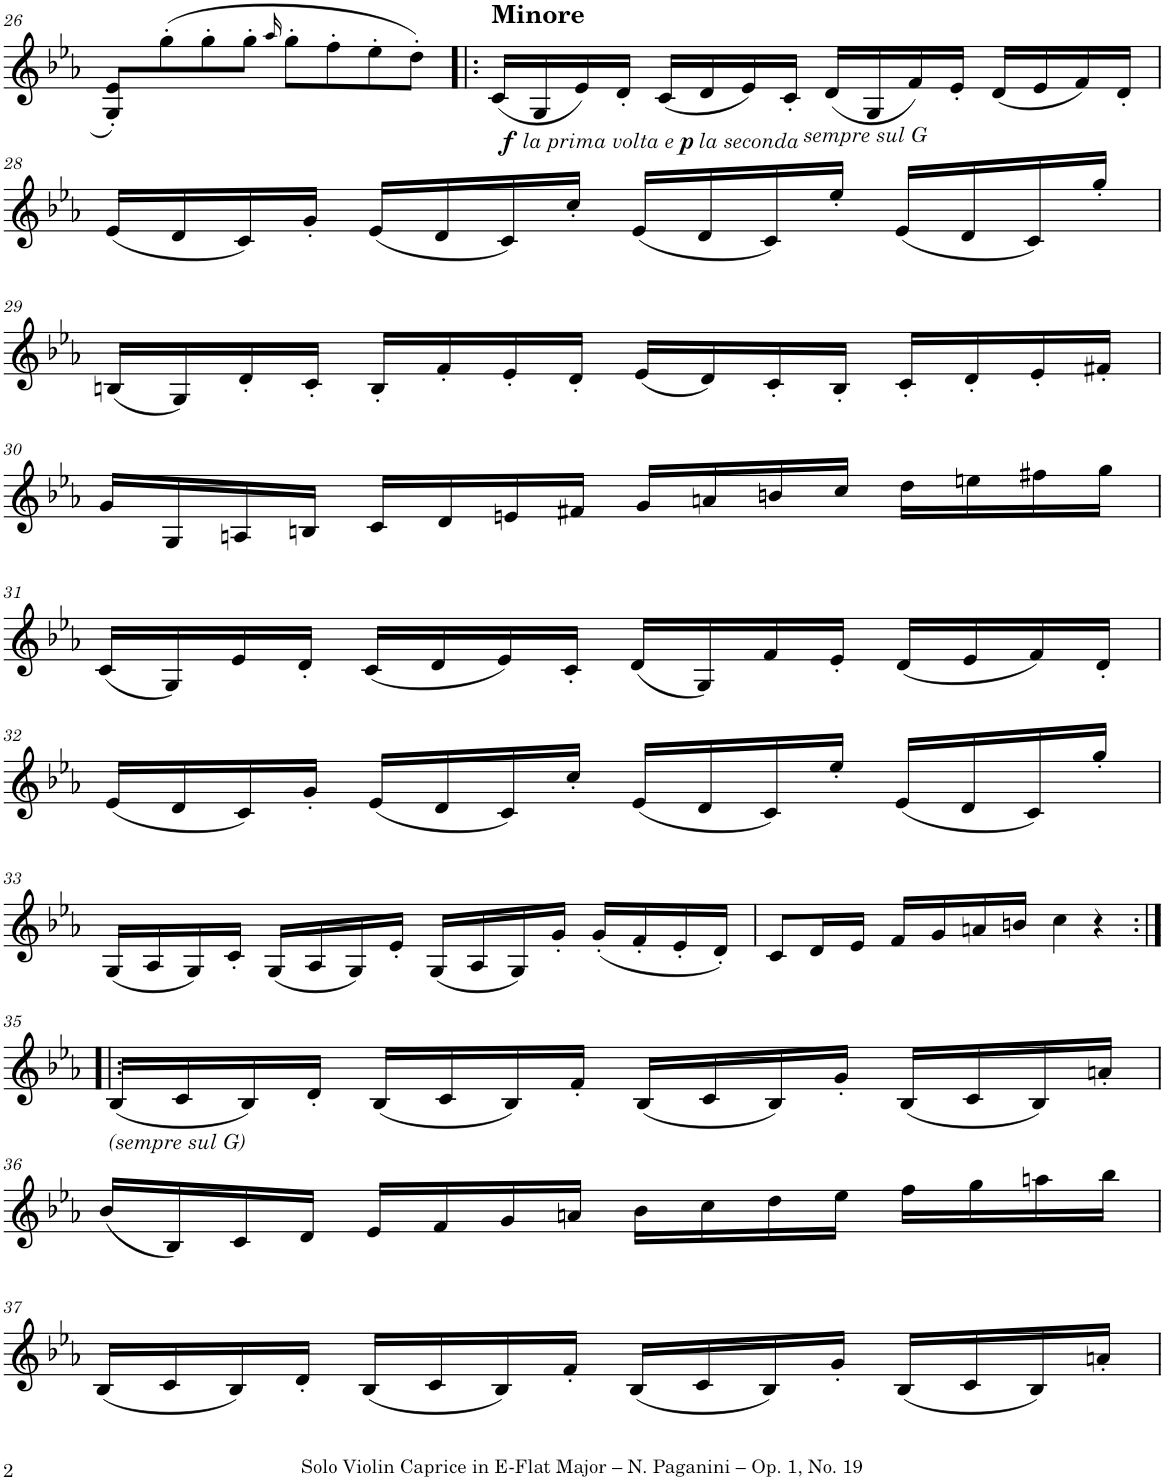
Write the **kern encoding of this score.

**kern	**dynam
*part1	*part1
*staff1	*staff1
*I"Violin	*
*I'Vln.	*
!!LO:PB:g=z
*clefG2	*
*k[b-e-a-]	*
*M4/4	*
*met(c)	*
=26	=26
8G/' 8e-/'L	.
(8gg'\	.
8gg'\	.
8gg'\J	.
16qaa-/	.
8gg'\L	.
8ff'\	.
8ee-'\	.
8dd'\J)	.
=27!|:	=27!|:
!LO:TX:a:B:t=Minore	!
!LO:TX:b:i:t=sempre sul G	!
!	!LO:DY:b
!	!LO:DY:n=1:b
!	!LO:DY:n=2:b
!	!LO:DY:n=3:b
(16c/LL	f other-dynamics p other-dynamics
16G/	.
16e-/)	.
16d'/JJ	.
(16c/LL	.
16d/	.
16e-/)	.
16c'/JJ	.
(16d/LL	.
16G/	.
16f/)	.
16e-'/JJ	.
(16d/LL	.
16e-/	.
16f/)	.
16d'/JJ	.
!!LO:LB:g=z
=28	=28
(16e-/LL	.
16d/	.
16c/)	.
16g'/JJ	.
(16e-/LL	.
16d/	.
16c/)	.
16cc'/JJ	.
(16e-/LL	.
16d/	.
16c/)	.
16ee-'/JJ	.
(16e-/LL	.
16d/	.
16c/)	.
16gg'/JJ	.
!!LO:LB:g=z
=29	=29
(16Bn/LL	.
16G/)	.
16d'/	.
16c'/JJ	.
16B'/LL	.
16f'/	.
16e-'/	.
16d'/JJ	.
(16e-/LL	.
16d/)	.
16c'/	.
16B'/JJ	.
16c'/LL	.
16d'/	.
16e-'/	.
16f#X'/JJ	.
!!LO:LB:g=z
=30	=30
16g/LL	.
16G/	.
16An/	.
16Bn/JJ	.
16c/LL	.
16d/	.
16en/	.
16f#X/JJ	.
16g/LL	.
16an/	.
16bn/	.
16cc/JJ	.
16dd\LL	.
16een\	.
16ff#X\	.
16gg\JJ	.
!!LO:LB:g=z
=31	=31
(16c/LL	.
16G/)	.
16e-/	.
16d'/JJ	.
(16c/LL	.
16d/	.
16e-/)	.
16c'/JJ	.
(16d/LL	.
16G/)	.
16f/	.
16e-'/JJ	.
(16d/LL	.
16e-/	.
16f/)	.
16d'/JJ	.
!!LO:LB:g=z
=32	=32
(16e-/LL	.
16d/	.
16c/)	.
16g'/JJ	.
(16e-/LL	.
16d/	.
16c/)	.
16cc'/JJ	.
(16e-/LL	.
16d/	.
16c/)	.
16ee-'/JJ	.
(16e-/LL	.
16d/	.
16c/)	.
16gg'/JJ	.
!!LO:LB:g=z
=33	=33
(16G/LL	.
16A-/	.
16G/)	.
16c'/JJ	.
(16G/LL	.
16A-/	.
16G/)	.
16e-'/JJ	.
(16G/LL	.
16A-/	.
16G/)	.
16g'/JJ	.
(16g'/LL	.
16f'/	.
16e-'/	.
16d'/JJ)	.
=34	=34
8c/L	.
16d/L	.
16e-/JJ	.
16f/LL	.
16g/	.
16an/	.
16bn/JJ	.
4cc\	.
4r	.
!!LO:LB:g=z
=35:|!|:	=35:|!|:
!LO:TX:b:i:t=(sempre sul G)	!
(16B-/LL	.
16c/	.
16B-/)	.
16d'/JJ	.
(16B-/LL	.
16c/	.
16B-/)	.
16f'/JJ	.
(16B-/LL	.
16c/	.
16B-/)	.
16g'/JJ	.
(16B-/LL	.
16c/	.
16B-/)	.
16an'/JJ	.
!!LO:LB:g=z
=36	=36
(16b-/LL	.
16B-/)	.
16c/	.
16d/JJ	.
16e-/LL	.
16f/	.
16g/	.
16an/JJ	.
16b-\LL	.
16cc\	.
16dd\	.
16ee-\JJ	.
16ff\LL	.
16gg\	.
16aan\	.
16bb-\JJ	.
!!LO:LB:g=z
=37	=37
(16B-/LL	.
16c/	.
16B-/)	.
16d'/JJ	.
(16B-/LL	.
16c/	.
16B-/)	.
16f'/JJ	.
(16B-/LL	.
16c/	.
16B-/)	.
16g'/JJ	.
(16B-/LL	.
16c/	.
16B-/)	.
16an'/JJ	.
=	=
*-	*-
